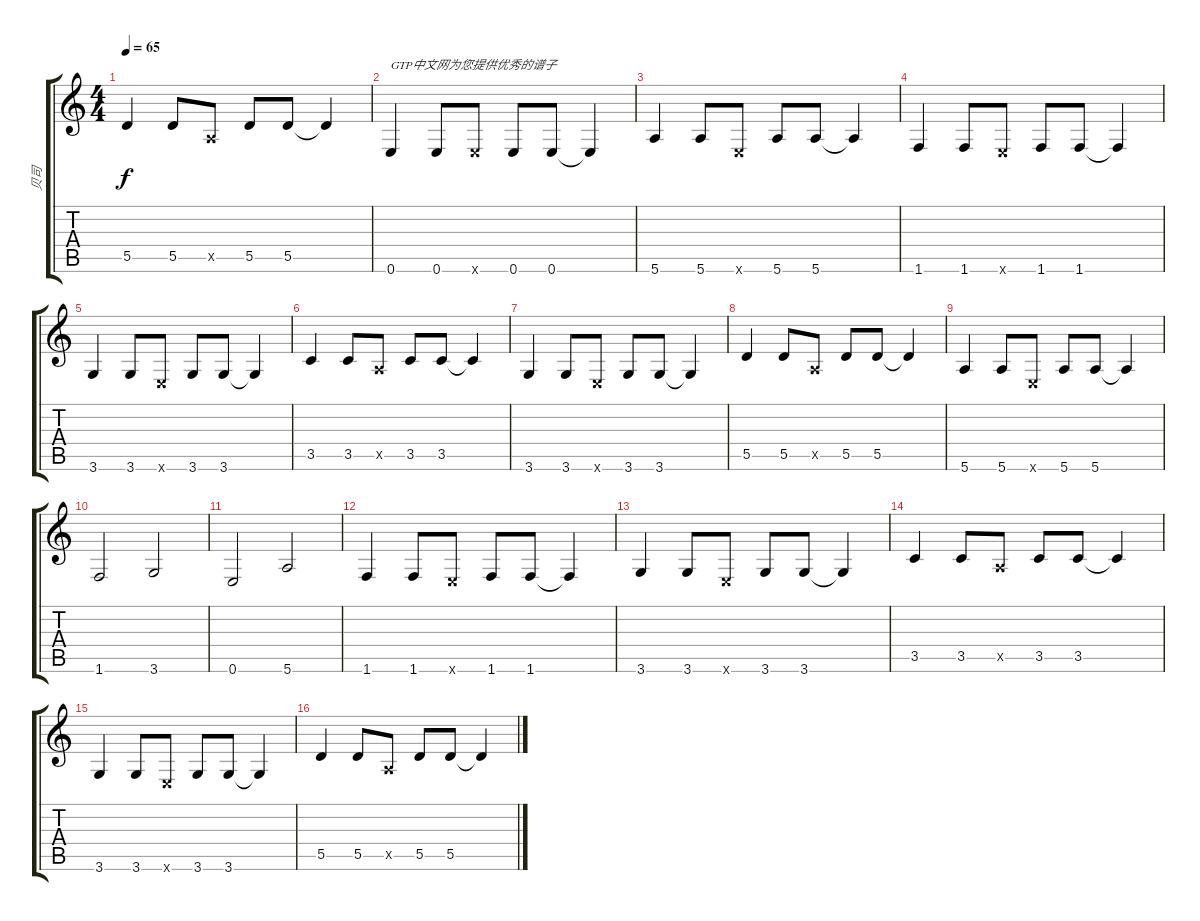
\track ("贝司" "贝司") {instrument electricbassfinger}
\staff {score tabs}
\tuning (E4 B3 G3 D3 A2 E2) {hide}
\ts (4 4)
\tempo 65
\clef g2
\ks c
5.5.4{dy f} 5.5.8 0.5{x}.8 5.5.8 5.5.8 5.5{t}.4 |
0.6.4{txt "GTP中文网为您提供优秀的谱子"} 0.6.8 0.6{x}.8 0.6.8 0.6.8 0.6{t}.4 |
5.6.4 5.6.8 0.6{x}.8 5.6.8 5.6.8 5.6{t}.4 |
1.6.4 1.6.8 0.6{x}.8 1.6.8 1.6.8 1.6{t}.4 |
3.6.4 3.6.8 0.6{x}.8 3.6.8 3.6.8 3.6{t}.4 |
3.5.4 3.5.8 0.5{x}.8 3.5.8 3.5.8 3.5{t}.4 |
3.6.4 3.6.8 0.6{x}.8 3.6.8 3.6.8 3.6{t}.4 |
5.5.4 5.5.8 0.5{x}.8 5.5.8 5.5.8 5.5{t}.4 |
5.6.4 5.6.8 0.6{x}.8 5.6.8 5.6.8 5.6{t}.4 |
1.6.2 3.6.2 |
0.6.2 5.6.2 |
1.6.4 1.6.8 0.6{x}.8 1.6.8 1.6.8 1.6{t}.4 |
3.6.4 3.6.8 0.6{x}.8 3.6.8 3.6.8 3.6{t}.4 |
3.5.4 3.5.8 0.5{x}.8 3.5.8 3.5.8 3.5{t}.4 |
3.6.4 3.6.8 0.6{x}.8 3.6.8 3.6.8 3.6{t}.4 |
5.5.4 5.5.8 0.5{x}.8 5.5.8 5.5.8 5.5{t}.4
